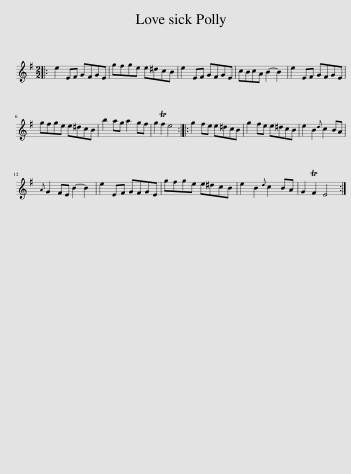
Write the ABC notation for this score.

X:1
L:1/8
M:2/2
I:linebreak $
K:Emin
V:1 treble
V:1
|: e2 EF GFGE | gfge e^dcB | e2 EF GFGE | cBcA B2- B2 | e2 EF GFGE |$ %5
 gfge e^dcB | b2 ag a2 gf | g2 Tf2 e4 :: g2 fe e^dcB | g2 fe e^dcB | %10
 e2 B2{d} c2 BA |${A} G2 FE B2- B2 | e2 EF GFGE | gfge e^dcB | e2 B2{d} c2 BA | %15
 G2 TF2 E4 :| %16
